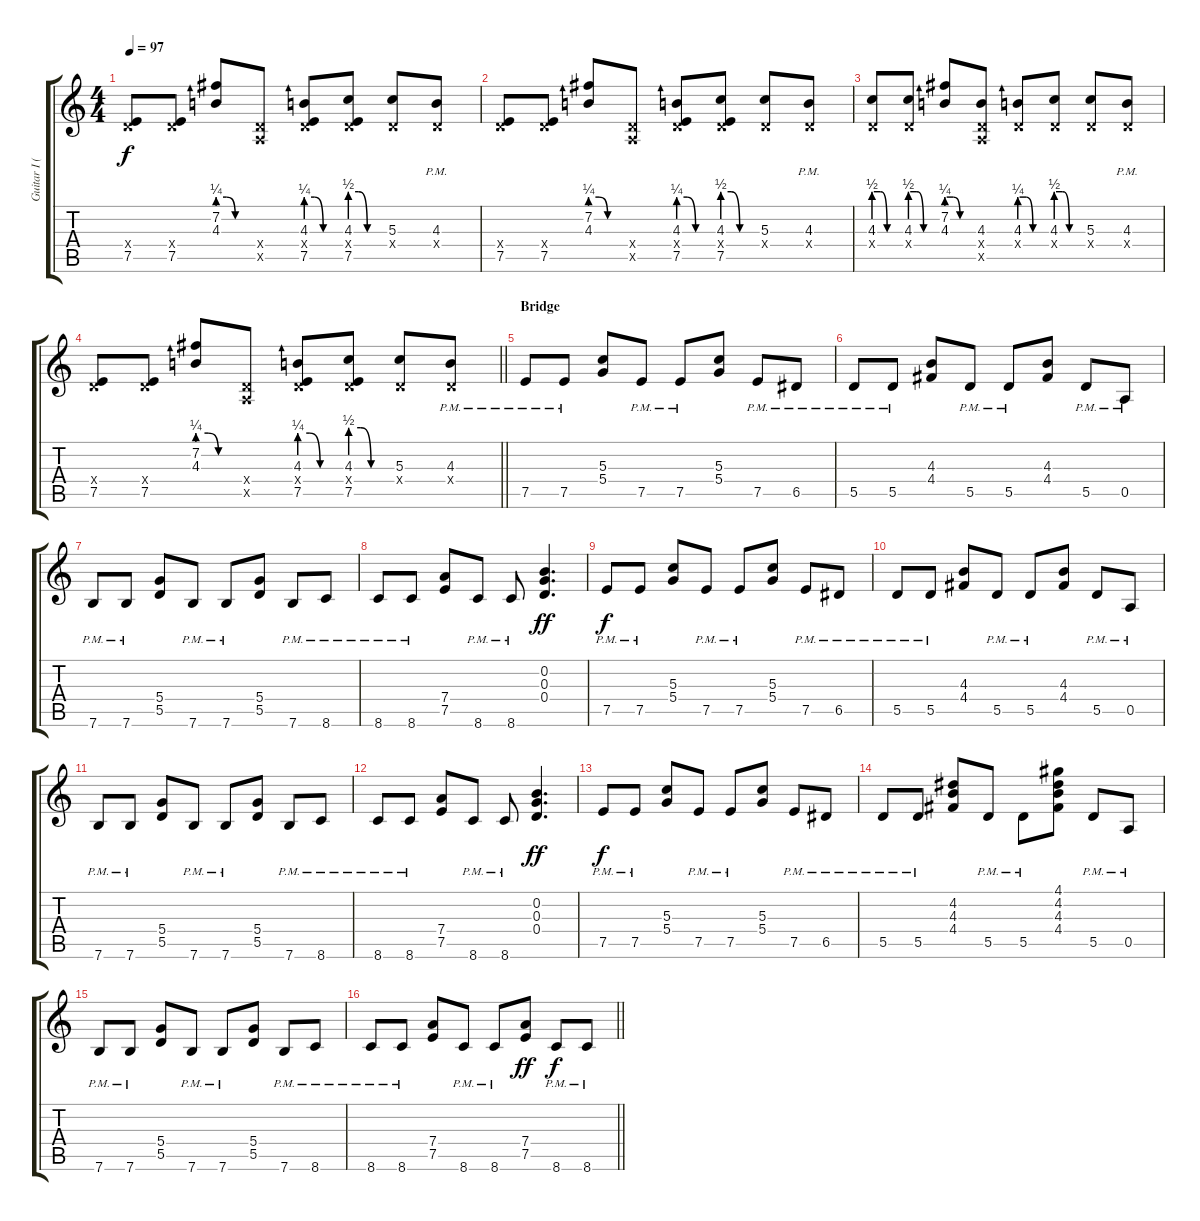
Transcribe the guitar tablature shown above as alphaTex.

\track ("Guitar I (Rhythm)" "Guitar I (") {instrument electricguitarclean}
\staff {score tabs}
\tuning (E4 B3 G3 D3 A2 E2) {hide}
\ts (4 4)
\tempo 97
\clef g2
\ks c
(0.4{x} 7.5).8{dy f} (0.4{x} 7.5).8 (7.2 4.3{be (custom 0 1 15 1 30 0 60 0)}).8 (0.4{x} 0.5{x}).8 (4.3{be (custom 0 1 15 1 30 0 60 0)} 0.4{x} 7.5).8 (4.3{be (custom 0 2 15 2 30 0 60 0)} 0.4{x} 7.5).8 (5.3 0.4{x}).8 (4.3{pm} 0.4{x}).8 |
(0.4{x} 7.5).8 (0.4{x} 7.5).8 (7.2 4.3{be (custom 0 1 15 1 30 0 60 0)}).8 (0.4{x} 0.5{x}).8 (4.3{be (custom 0 1 15 1 30 0 60 0)} 0.4{x} 7.5).8 (4.3{be (custom 0 2 15 2 30 0 60 0)} 0.4{x} 7.5).8 (5.3 0.4{x}).8 (4.3{pm} 0.4{x}).8 |
(4.3{be (custom 0 2 15 2 30 0 60 0)} 0.4{x}).8 (4.3{be (custom 0 2 15 2 30 0 60 0)} 0.4{x}).8 (7.2 4.3{be (custom 0 1 15 1 30 0 60 0)}).8 (4.3 0.4{x} 0.5{x}).8 (4.3{be (custom 0 1 15 1 30 0 60 0)} 0.4{x}).8 (4.3{be (custom 0 2 15 2 30 0 60 0)} 0.4{x}).8 (5.3 0.4{x}).8 (4.3{pm} 0.4{x}).8 |
\barLineRight lightlight
(0.4{x} 7.5).8 (0.4{x} 7.5).8 (7.2 4.3{be (custom 0 1 15 1 30 0 60 0)}).8 (0.4{x} 0.5{x}).8 (4.3{be (custom 0 1 15 1 30 0 60 0)} 0.4{x} 7.5).8 (4.3{be (custom 0 2 15 2 30 0 60 0)} 0.4{x} 7.5).8 (5.3 0.4{x}).8 (4.3{pm} 0.4{x}).8 |
\section ("" "Bridge")
7.5{pm}.8 7.5{pm}.8 (5.3 5.4).8 7.5{pm}.8 7.5{pm}.8 (5.3 5.4).8 7.5{pm}.8 6.5{pm}.8 |
5.5{pm}.8 5.5{pm}.8 (4.3 4.4).8 5.5{pm}.8 5.5{pm}.8 (4.3 4.4).8 5.5{pm}.8 0.5{pm}.8 |
7.6{pm}.8 7.6{pm}.8 (5.4 5.5).8 7.6{pm}.8 7.6{pm}.8 (5.4 5.5).8 7.6{pm}.8 8.6{pm}.8 |
8.6{pm}.8 8.6{pm}.8 (7.4 7.5).8 8.6{pm}.8 8.6{pm}.8 (0.2 0.3 0.4).4{d dy ff} |
7.5{pm}.8{dy f} 7.5{pm}.8 (5.3 5.4).8 7.5{pm}.8 7.5{pm}.8 (5.3 5.4).8 7.5{pm}.8 6.5{pm}.8 |
5.5{pm}.8 5.5{pm}.8 (4.3 4.4).8 5.5{pm}.8 5.5{pm}.8 (4.3 4.4).8 5.5{pm}.8 0.5{pm}.8 |
7.6{pm}.8 7.6{pm}.8 (5.4 5.5).8 7.6{pm}.8 7.6{pm}.8 (5.4 5.5).8 7.6{pm}.8 8.6{pm}.8 |
8.6{pm}.8 8.6{pm}.8 (7.4 7.5).8 8.6{pm}.8 8.6{pm}.8 (0.2 0.3 0.4).4{d dy ff} |
7.5{pm}.8{dy f} 7.5{pm}.8 (5.3 5.4).8 7.5{pm}.8 7.5{pm}.8 (5.3 5.4).8 7.5{pm}.8 6.5{pm}.8 |
5.5{pm}.8 5.5{pm}.8 (4.2 4.3 4.4).8 5.5{pm}.8 5.5{pm}.8 (4.1 4.2 4.3 4.4).8 5.5{pm}.8 0.5{pm}.8 |
7.6{pm}.8 7.6{pm}.8 (5.4 5.5).8 7.6{pm}.8 7.6{pm}.8 (5.4 5.5).8 7.6{pm}.8 8.6{pm}.8 |
\barLineRight lightlight
8.6{pm}.8 8.6{pm}.8 (7.4 7.5).8 8.6{pm}.8 8.6{pm}.8 (7.4 7.5).8{dy ff} 8.6{pm}.8{dy f} 8.6{pm}.8
